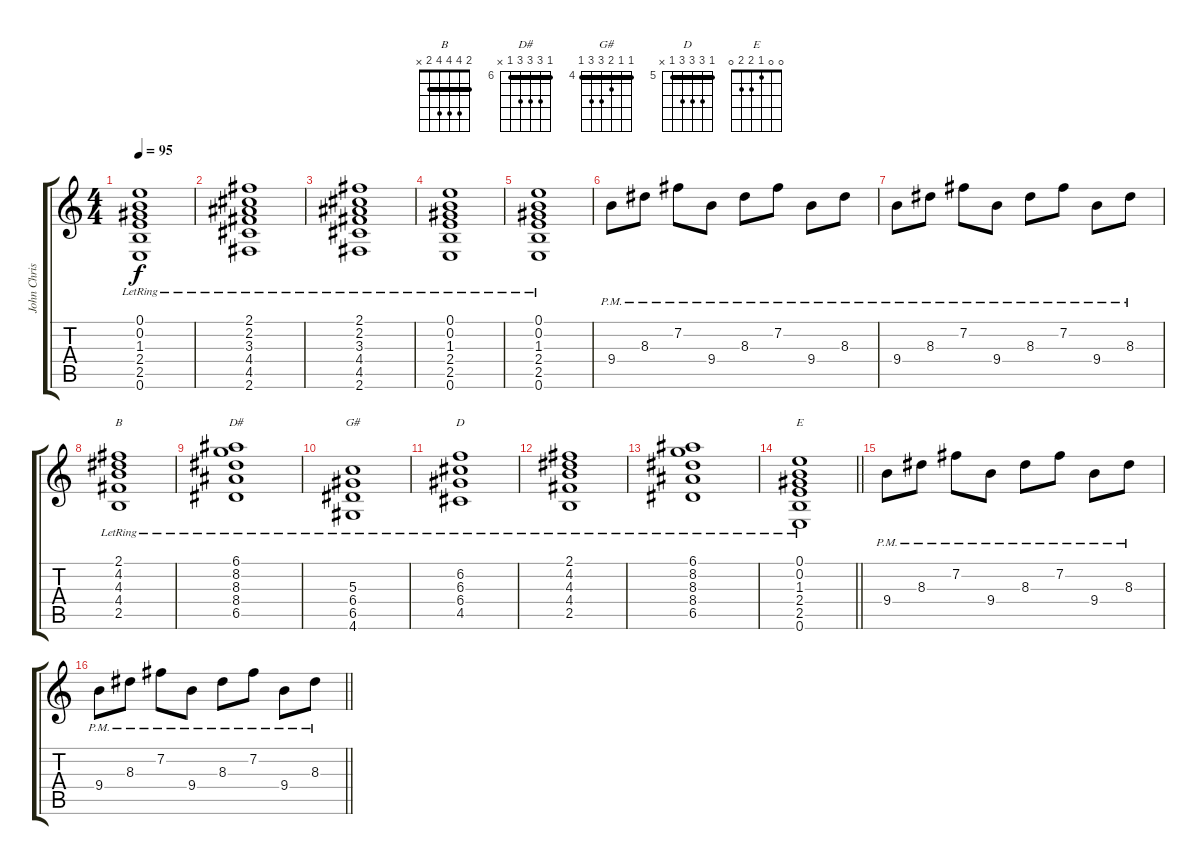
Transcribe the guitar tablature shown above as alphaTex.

\track ("John Christ" "John Chris") {instrument electricguitarclean}
\staff {score tabs}
\tuning (E4 B3 G3 D3 A2 E2) {hide}
\chord ("B" 2 4 4 4 2 x) {barre 2}
\chord ("D#" 6 8 8 8 6 x) {firstfret 6 barre 6}
\chord ("G#" 4 4 5 6 6 4) {firstfret 4 barre 4}
\chord ("D" 5 7 7 7 5 x) {firstfret 5 barre 5}
\chord ("E" 0 0 1 2 2 0)
\ts (4 4)
\tempo 95
\clef g2
\ks c
(0.1{lr} 0.2{lr} 1.3{lr} 2.4{lr} 2.5{lr} 0.6{lr}).1{dy f} |
(2.1{lr} 2.2{lr} 3.3{lr} 4.4{lr} 4.5{lr} 2.6{lr}).1 |
(2.1{lr} 2.2{lr} 3.3{lr} 4.4{lr} 4.5{lr} 2.6{lr}).1 |
(0.1{lr} 0.2{lr} 1.3{lr} 2.4{lr} 2.5{lr} 0.6{lr}).1 |
(0.1{lr} 0.2{lr} 1.3{lr} 2.4{lr} 2.5{lr} 0.6{lr}).1 |
9.4{pm}.8 8.3{pm}.8 7.2{pm}.8 9.4{pm}.8 8.3{pm}.8 7.2{pm}.8 9.4{pm}.8 8.3{pm}.8 |
9.4{pm}.8 8.3{pm}.8 7.2{pm}.8 9.4{pm}.8 8.3{pm}.8 7.2{pm}.8 9.4{pm}.8 8.3{pm}.8 |
(2.1{lr} 4.2{lr} 4.3{lr} 4.4{lr} 2.5{lr}).1{ch "B"} |
(6.1{lr} 8.2{lr} 8.3{lr} 8.4{lr} 6.5{lr}).1{ch "D#"} |
(5.3 6.4{lr} 6.5{lr} 4.6{lr}).1{ch "G#"} |
(6.2 6.3{lr} 6.4{lr} 4.5{lr}).1{ch "D"} |
(2.1{lr} 4.2{lr} 4.3{lr} 4.4{lr} 2.5{lr}).1 |
(6.1{lr} 8.2{lr} 8.3{lr} 8.4{lr} 6.5{lr}).1 |
\barLineRight lightlight
(0.1{lr} 0.2{lr} 1.3{lr} 2.4{lr} 2.5{lr} 0.6{lr}).1{ch "E"} |
9.4{pm}.8 8.3{pm}.8 7.2{pm}.8 9.4{pm}.8 8.3{pm}.8 7.2{pm}.8 9.4{pm}.8 8.3{pm}.8 |
\barLineRight lightlight
9.4{pm}.8 8.3{pm}.8 7.2{pm}.8 9.4{pm}.8 8.3{pm}.8 7.2{pm}.8 9.4{pm}.8 8.3{pm}.8
